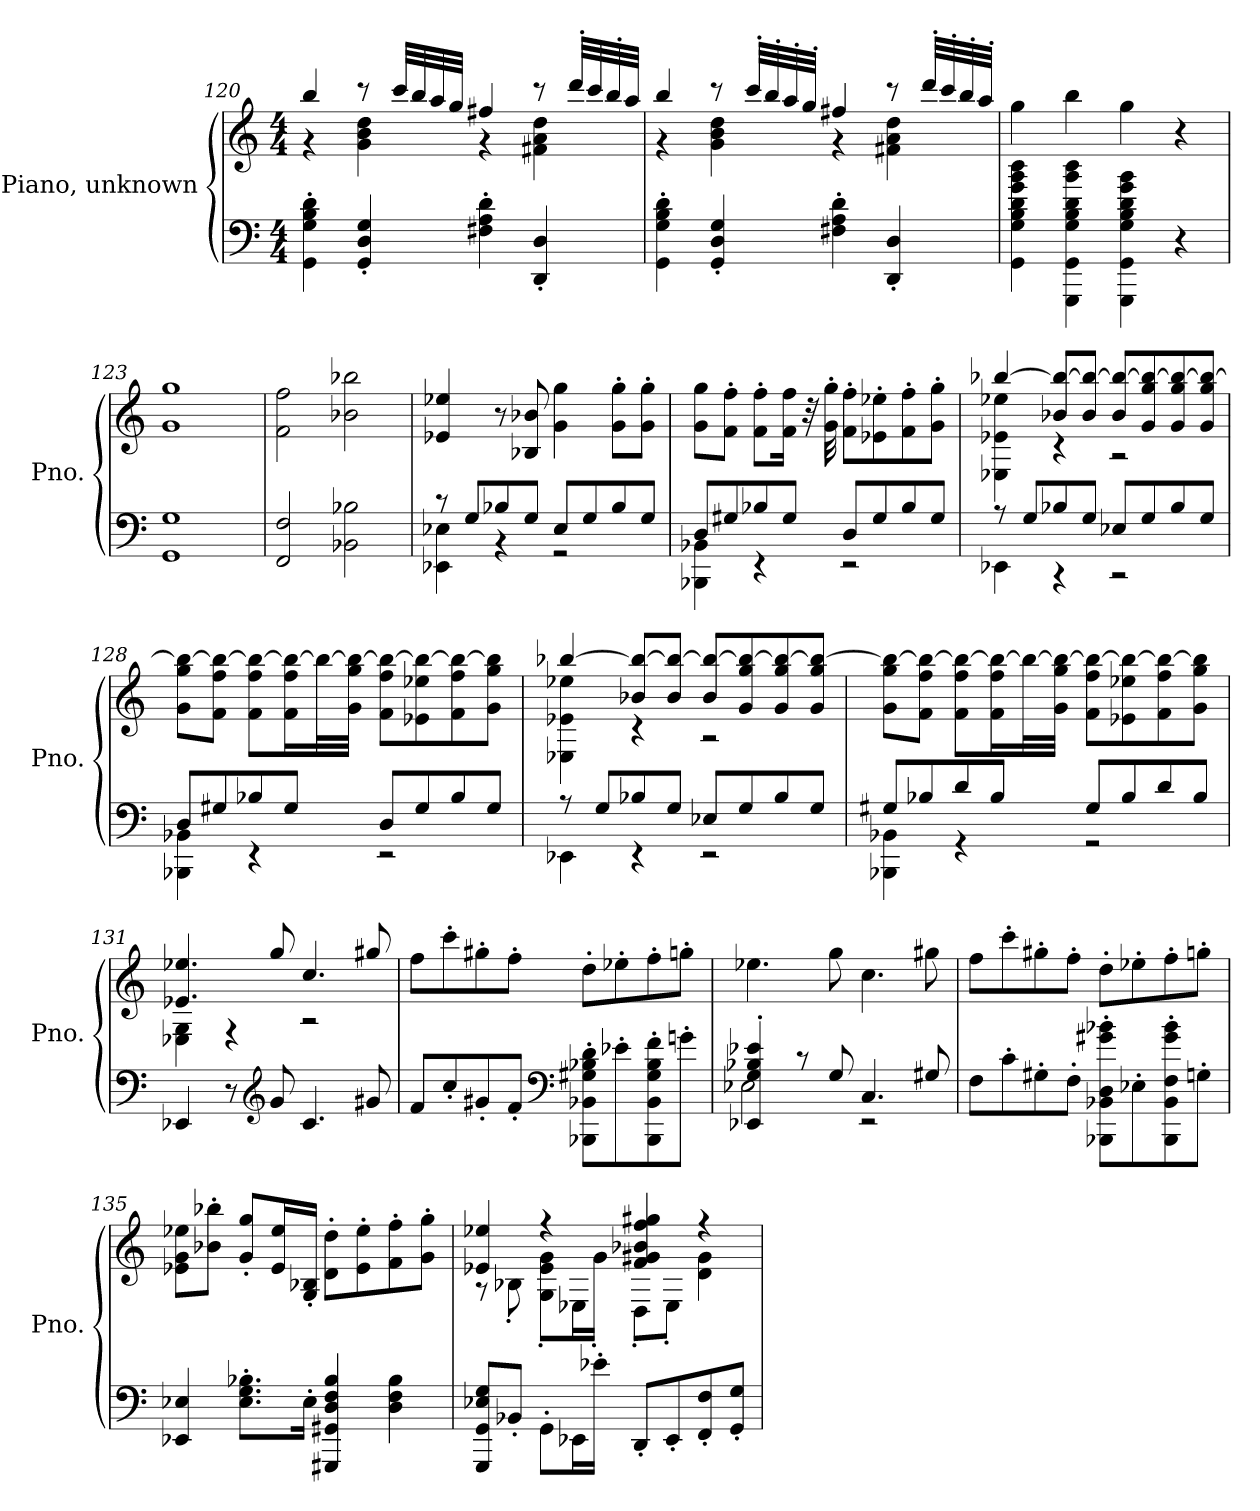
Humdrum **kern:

**kern	**kern
*part1	*part1
*staff2	*staff1
*I"Piano, unknown	*
*I'Pno.	*
!!LO:PB:g=z
*clefF4	*clefG2
*k[]	*k[]
*M4/4	*M4/4
=120	=120
*	*^
4GG\' 4G\' 4B\' 4d\'	4bb/	4r
4GG/' 4D/' 4G/'	8r	4g\ 4b\ 4dd\
.	32ccc/LLL	.
.	32bb/	.
.	32aa/	.
.	32gg/JJJ	.
4F#X\' 4A\' 4d\'	4ff#X/	4r
4DD/' 4D/'	8r	4f#X\ 4a\ 4dd\
.	32ddd'/LLL	.
.	32ccc/	.
.	32bb'/	.
.	32aa/JJJ	.
=121	=121	=121
4GG\' 4G\' 4B\' 4d\'	4bb/	4r
4GG/' 4D/' 4G/'	8r	4g\ 4b\ 4dd\
.	32ccc'/LLL	.
.	32bb'/	.
.	32aa'/	.
.	32gg'/JJJ	.
4F#X\' 4A\' 4d\'	4ff#X/	4r
4DD/' 4D/'	8r	4f#X\ 4a\ 4dd\
.	32ddd'/LLL	.
.	32ccc'/	.
.	32bb'/	.
.	32aa'/JJJ	.
*	*v	*v
=122	=122
4GG\ 4G\ 4B\ 4d\ 4g\ 4b\ 4dd\	4gg\
4GGG\ 4GG\ 4G\ 4B\ 4d\ 4b\ 4dd\	4bb\
4GGG\ 4GG\ 4G\ 4B\ 4d\ 4g\ 4b\	4gg\
4r	4r
=123	=123
1GG 1G	1g 1gg
=124	=124
2FF/ 2F/	2f\ 2ff\
2BB-X\ 2B-X\	2b-X\ 2bb-X\
!!LO:LB:g=z
=125	=125
*^	*
8r	4EE-X\ 4E-X\	4e-X/ 4ee-X/
8G/L	.	.
8B-X/	4r	8r
8G/J	.	8B-X/ 8b-X/
8E-/L	2r	4g\ 4gg\
8G/	.	.
8B-/	.	8g\' 8gg\'L
8G/J	.	8g\' 8gg\'J
=126	=126	=126
8D/L	4BBB-X\ 4BB-X\	8g\ 8gg\L
8G#X/	.	8f\' 8ff\'J
8B-X/	4r	8f\' 8ff\'L
8G#/J	.	16f\ 16ff\Jk
.	.	32r
.	.	32g\' 32gg\'
8D/L	2r	8f\' 8ff\'L
8G#/	.	8e-X\' 8ee-X\'
8B-/	.	8f\' 8ff\'
8G#/J	.	8g\' 8gg\'J
=127	=127	=127
*	*	*^
8r	4EE-X\	[4bb-X/	4E-X\ 4e-X\ 4ee-X\
8G/L	.	.	.
8B-X/	4r	8b-X/ 8bb-/_L	4r
8G/J	.	8b-/ 8bb-/_J	.
8E-X/L	2r	8b-/ 8bb-/_L	2r
8G/	.	8g/ 8gg/ 8bb-/_	.
8B-/	.	8g/ 8gg/ 8bb-/_	.
8G/J	.	8g/ 8gg/ 8bb-/_J	.
*	*	*v	*v
!!LO:LB:g=z
=128	=128	=128
8D/L	4BBB-X\ 4BB-X\	8g\ 8gg\ 8bb-\_L
8G#X/	.	8f\ 8ff\ 8bb-\_J
8B-X/	4r	8f\ 8ff\ 8bb-\_L
8G#/J	.	16f\ 16ff\ 16bb-\_L
.	.	32bb-\L_
.	.	32g\ 32gg\ 32bb-\_JJJ
8D/L	2r	8f\ 8ff\ 8bb-\_L
8G#/	.	8e-X\ 8ee-X\ 8bb-\_
8B-/	.	8f\ 8ff\ 8bb-\_
8G#/J	.	8g\ 8gg\ 8bb-\]J
=129	=129	=129
*	*	*^
8r	4EE-X\	[4bb-X/	4E-X\ 4e-X\ 4ee-X\
8G/L	.	.	.
8B-X/	4r	8b-X/ 8bb-/_L	4r
8G/J	.	8b-/ 8bb-/_J	.
8E-X/L	2r	8b-/ 8bb-/_L	2r
8G/	.	8g/ 8gg/ 8bb-/_	.
8B-/	.	8g/ 8gg/ 8bb-/_	.
8G/J	.	8g/ 8gg/ 8bb-/_J	.
*	*	*v	*v
=130	=130	=130
8G#X/L	4BBB-X\ 4BB-X\	8g\ 8gg\ 8bb-\_L
8B-X/	.	8f\ 8ff\ 8bb-\_J
8d/	4r	8f\ 8ff\ 8bb-\_L
8B-/J	.	16f\ 16ff\ 16bb-\_L
.	.	32bb-\L_
.	.	32g\ 32gg\ 32bb-\_JJJ
8G#/L	2r	8f\ 8ff\ 8bb-\_L
8B-/	.	8e-X\ 8ee-X\ 8bb-\_
8d/	.	8f\ 8ff\ 8bb-\_
8B-/J	.	8g\ 8gg\ 8bb-\]J
*v	*v	*
!!LO:LB:g=z
=131	=131
*	*^
4EE-X/	4.e-X/ 4.ee-X/	4E-X\ 4G\
8r	.	4r
*clefG2	*	*
8g/	8gg/	.
4.c/	4.cc/	2r
8g#X/	8gg#X/	.
*	*v	*v
=132	=132
8f/L	8ff\L
8cc'/	8ccc'\
8g#X'/	8gg#X'\
8f'/J	8ff'\J
*clefF4	*
8BBB-X\' 8BB-X\' 8G#X\' 8B-X\' 8d\'L	8dd'\L
8e-X'\	8ee-X'\
8BBB-\' 8BB-\' 8G#\' 8B-\' 8f\'	8ff'\
8gn'\J	8ggn'\J
=133	=133
*^	*
4EE-X/' 4G/' 4B-X/' 4e-X/'	2E-X\	4.ee-X\
8r	.	.
8G/	.	8gg\
4.C/	2r	4.cc\
8G#X/	.	8gg#X\
*v	*v	*
!!LO:LB:g=z
=134	=134
8F\L	8ff\L
8c'\	8ccc'\
8G#X'\	8gg#X'\
8F'\J	8ff'\J
8BBB-X\' 8BB-X\' 8D\' 8g#X\' 8b-X\'L	8dd'\L
8E-X'\	8ee-X'\
8BBB-\' 8BB-\' 8F\' 8g#\' 8b-\'	8ff'\
8Gn'\J	8ggn'\J
=135	=135
4EE-X/ 4E-X/	8e-X\ 8g\ 8ee-X\L
.	8b-X\' 8bb-X\'J
8.E-\' 8.G\' 8.B-X\'L	8g/' 8gg/'L
.	16e-/ 16ee-/L
16E-'\Jk	16G/' 16B-X/'JJ
4GGG#X/ 4GG#X/ 4D/ 4F/ 4B-/	8d\' 8dd\'L
.	8e-\' 8ee-\'
4D\ 4F\ 4B-\	8f\' 8ff\'
.	8g\' 8gg\'J
=136	=136
*	*^
8GGG/ 8GG/ 8E-X/ 8G/L	4e-X/ 4ee-X/	8r
8BB-X'/J	.	8B-X'\
8GG'\L	4r	8G\' 8e-\' 8g\'L
16EE-X\L	.	16E-X\L
16e-X'\JJ	.	16g'\JJ
8DD'/L	4f/ 4g#X/ 4b-X/ 4ff/ 4gg#X/	8D'\L
8EE-'/	.	8E-'\J
8FF/' 8F/'	4r	4d\ 4g#\
8GG/' 8G/'J	.	.
*	*v	*v
=	=
*-	*-
